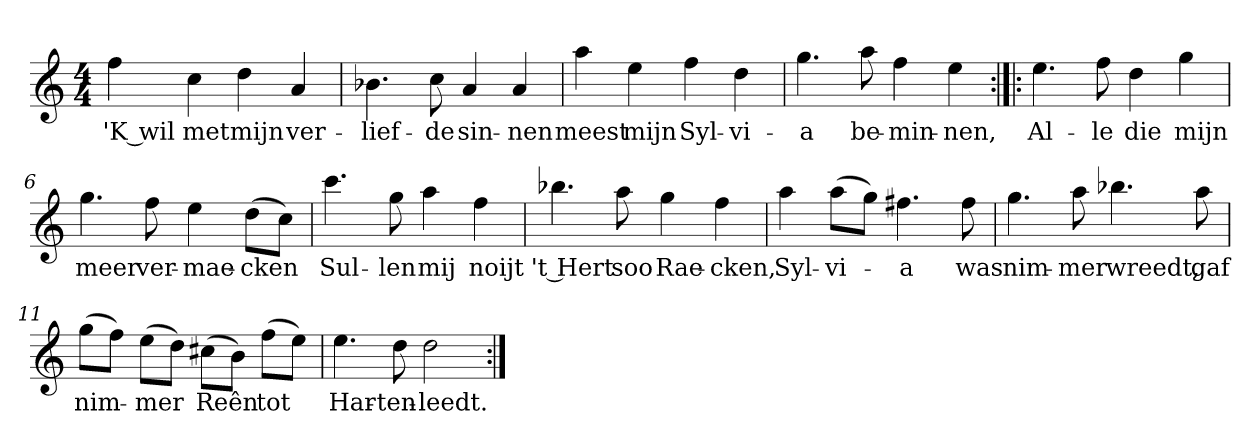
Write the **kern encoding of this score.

**kern	**text
*part1	*part1
*staff1	*staff1
*clefG2	*
*k[]	*
*D:dor	*
*M4/4	*
*MM120	*
=1	=1
4ff	'K wil
4cc	met
4dd	mijn
4a	ver-
=2	=2
4.b-X	-lief-
8cc	-de
4a	sin-
4a	-nen
=3	=3
4aa	meest
4ee	mijn
4ff	Syl-
4dd	-vi-
=4	=4
4.gg	-a
8aa	be-
4ff	-min-
4ee	-nen,
=5:|!|:	=5:|!|:
4.ee	Al-
8ff	-le
4dd	die
4gg	mijn
=6	=6
4.gg	meer
8ff	ver-
4ee	-mae-
(8dd\L	-cken
8cc\J)	.
=7	=7
4.ccc	Sul-
8gg	-len
4aa	mij
4ff	noijt
=8	=8
4.bb-X	't Hert
8aa	soo
4gg	Rae-
4ff	-cken,
=9	=9
4aa	Syl-
(8aa\L	-vi-
8gg\J)	.
4.ff#X	-a
8ff#	was
=10	=10
4.gg	nim-
8aa	-mer
4.bb-X	wreedt,
8aa	gaf
=11	=11
(8gg\L	nim-
8ff\J)	.
(8ee\L	-mer
8dd\J)	.
(8cc#X\L	Reên
8b\J)	.
(8ff\L	tot
8ee\J)	.
=12	=12
4.ee	Har-
8dd	-ten-
2dd	-leedt.
=:|!	=:|!
*-	*-
